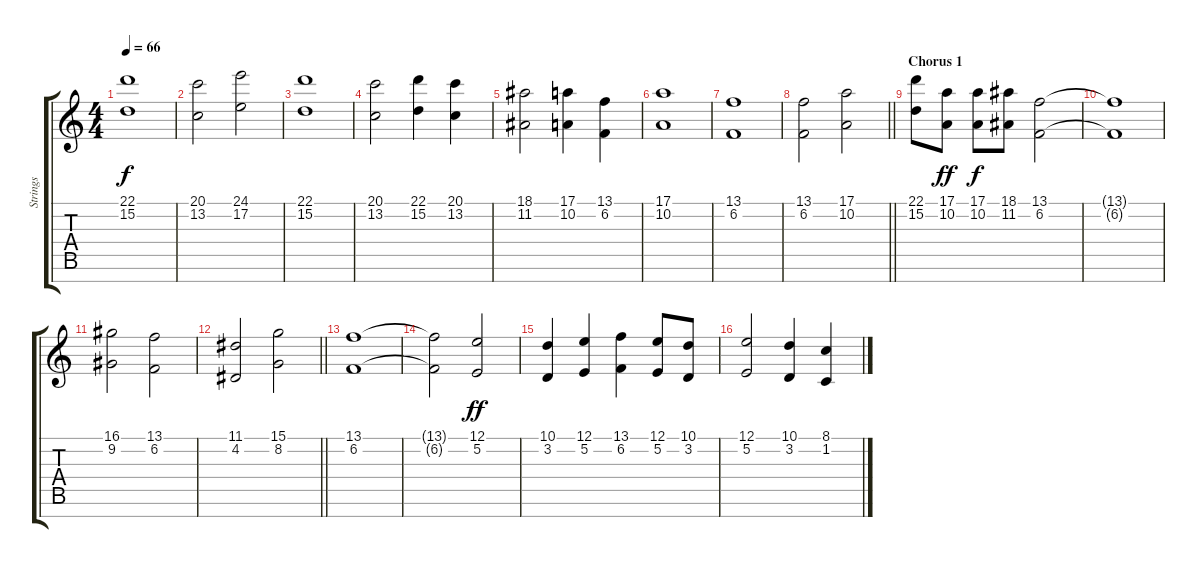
\track ("Strings" "Strings") {instrument stringensemble1}
\staff {score tabs}
\tuning (E4 B3 G3 D3 A2 E2 B1) {hide}
\ts (4 4)
\tempo 66
\clef g2
\ks c
(22.1 15.2).1{dy f} |
(20.1 13.2).2 (24.1 17.2).2 |
(22.1 15.2).1 |
(20.1 13.2).2 (22.1 15.2).4 (20.1 13.2).4 |
(18.1 11.2).2 (17.1 10.2).4 (13.1 6.2).4 |
(17.1 10.2).1 |
(13.1 6.2).1 |
\barLineRight lightlight
(13.1 6.2).2 (17.1 10.2).2 |
\section ("" "Chorus 1")
(22.1 15.2).8 (17.1 10.2).8{dy ff} (17.1 10.2).8{dy f} (18.1 11.2).8 (13.1 6.2).2 |
(13.1{t} 6.2{t}).1 |
(16.1 9.2).2 (13.1 6.2).2 |
\barLineRight lightlight
(11.1 4.2).2 (15.1 8.2).2 |
(13.1 6.2).1 |
(13.1{t} 6.2{t}).2 (12.1 5.2).2{dy ff} |
(10.1 3.2).4 (12.1 5.2).4 (13.1 6.2).4 (12.1 5.2).8 (10.1 3.2).8 |
(12.1 5.2).2 (10.1 3.2).4 (8.1 1.2).4
